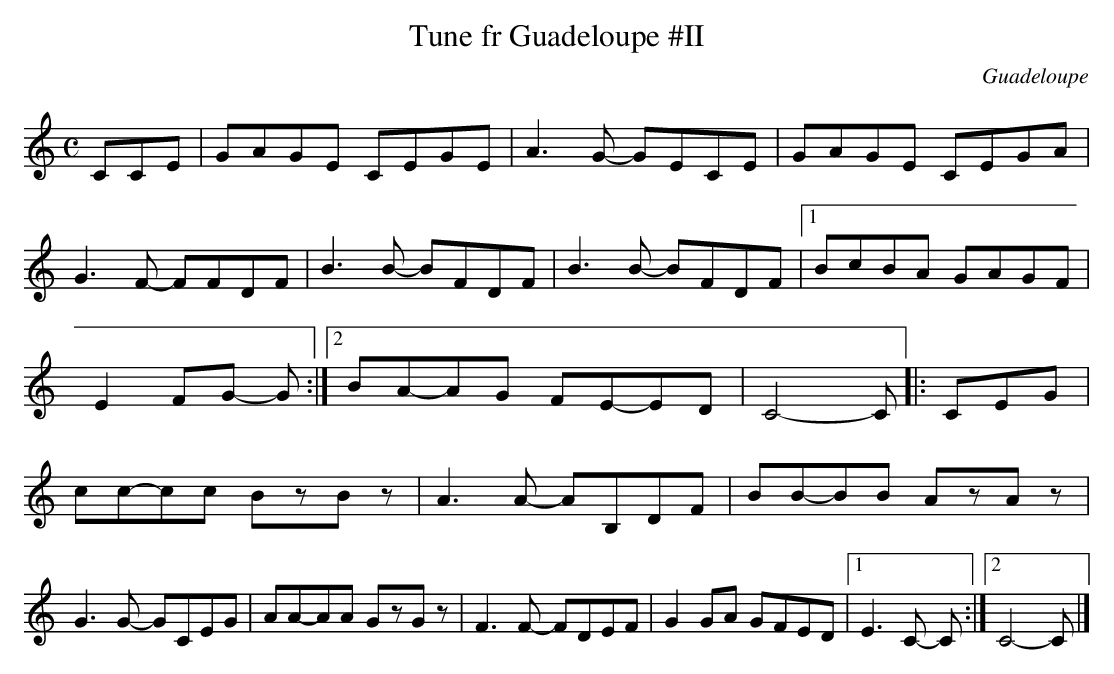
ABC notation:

X:1
T:Tune fr Guadeloupe \#II
O:Guadeloupe
M:C
L:1/8
K:C
CCE|\
GAGE CEGE | A3G- GECE | GAGE CEGA | G3 F- FFDF |\
B3B- BFDF | B3B- BFDF \
|1 BcBA GAGF | E2FG- G :|2 BA-AG FE-ED|C4- C|:\
CEG|\
cc-cc BzBz | A3A- AB,DF | BB-BB AzAz | G3G- GCEG |\
AA-AA GzGz | F3F- FDEF  | G2GA GFED |1 E3 C- C:|2 C4- C|]
